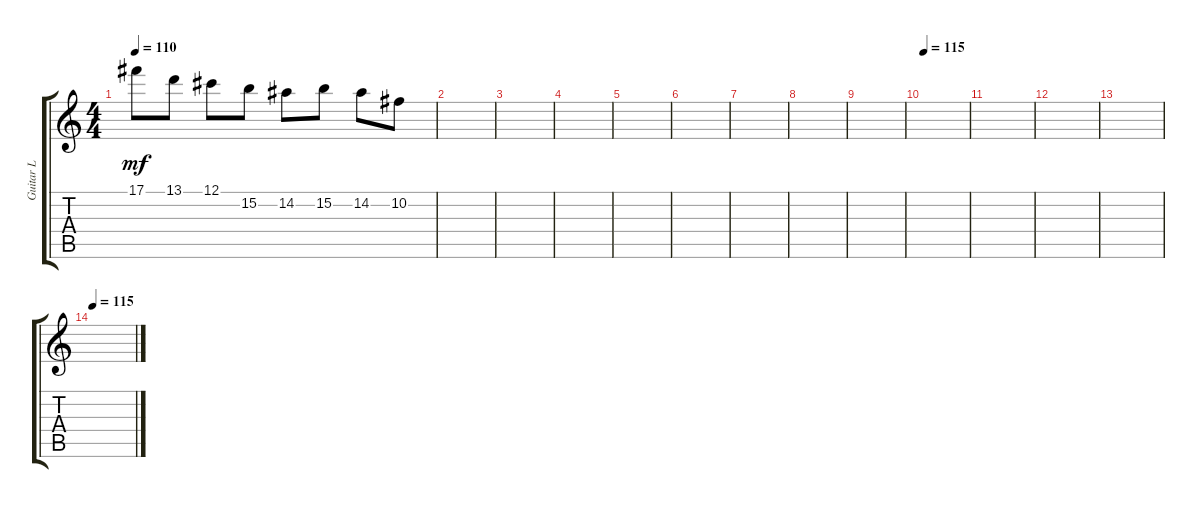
\track ("Guitar L" "Guitar L") {instrument overdrivenguitar}
\staff {score tabs}
\tuning (Db4 Ab3 E3 B2 Gb2 B1) {hide}
\ts (4 4)
\tempo 110
\clef g2
\ks c
17.1{t}.8{dy mf} 13.1.8 12.1.8 15.2.8 14.2.8 15.2.8 14.2.8 10.2.8 |
|
|
|
|
|
|
|
|
\tempo 115
|
|
|
|
\tempo 115
